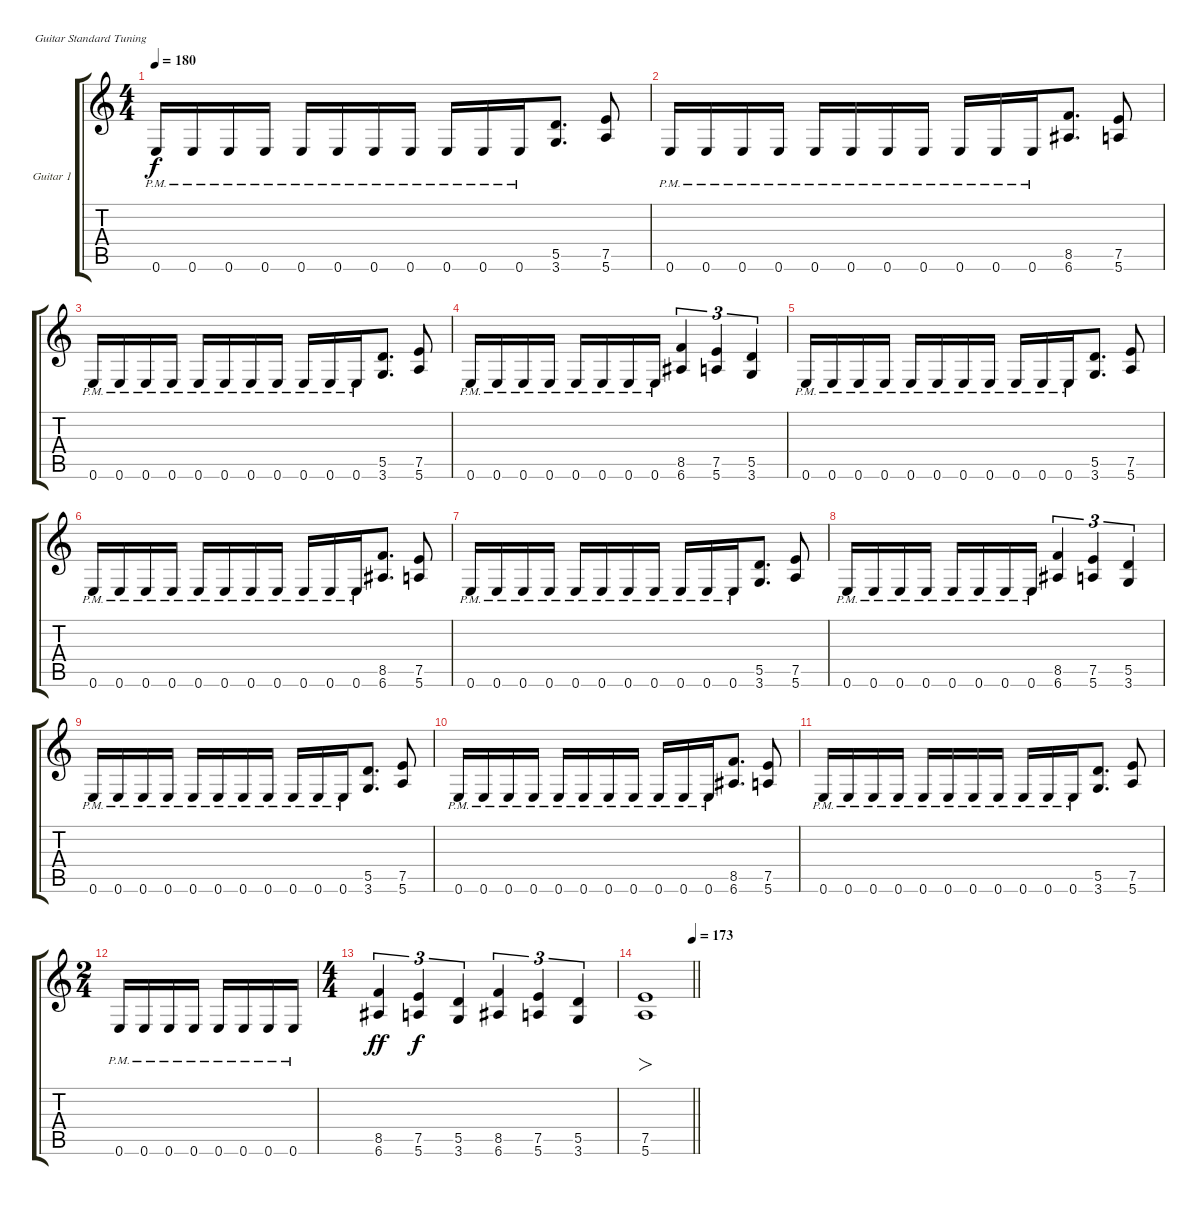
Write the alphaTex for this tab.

\bracketExtendMode groupsimilarinstruments
\firstSystemTrackNameOrientation horizontal
\otherSystemsTrackNameOrientation horizontal
\track ("Guitar 1" "Guitar 1") {instrument distortionguitar}
\staff {score tabs}
\tuning (E4 B3 G3 D3 A2 E2)
\ts (4 4)
\tempo 180
\clef g2
\ks c
0.6{pm}.16{dy f} 0.6{pm}.16 0.6{pm}.16 0.6{pm}.16 0.6{pm}.16 0.6{pm}.16 0.6{pm}.16 0.6{pm}.16 0.6{pm}.16 0.6{pm}.16 0.6{pm}.16 (5.5 3.6).8{d} (7.5 5.6).8 |
0.6{pm}.16 0.6{pm}.16 0.6{pm}.16 0.6{pm}.16 0.6{pm}.16 0.6{pm}.16 0.6{pm}.16 0.6{pm}.16 0.6{pm}.16 0.6{pm}.16 0.6{pm}.16 (8.5 6.6).8{d} (7.5 5.6).8 |
0.6{pm}.16 0.6{pm}.16 0.6{pm}.16 0.6{pm}.16 0.6{pm}.16 0.6{pm}.16 0.6{pm}.16 0.6{pm}.16 0.6{pm}.16 0.6{pm}.16 0.6{pm}.16 (5.5 3.6).8{d} (7.5 5.6).8 |
0.6{pm}.16 0.6{pm}.16 0.6{pm}.16 0.6{pm}.16 0.6{pm}.16 0.6{pm}.16 0.6{pm}.16 0.6{pm}.16 (8.5 6.6).4{tu (3 2)} (7.5 5.6).4{tu (3 2)} (5.5 3.6).4{tu (3 2)} |
0.6{pm}.16 0.6{pm}.16 0.6{pm}.16 0.6{pm}.16 0.6{pm}.16 0.6{pm}.16 0.6{pm}.16 0.6{pm}.16 0.6{pm}.16 0.6{pm}.16 0.6{pm}.16 (5.5 3.6).8{d} (7.5 5.6).8 |
0.6{pm}.16 0.6{pm}.16 0.6{pm}.16 0.6{pm}.16 0.6{pm}.16 0.6{pm}.16 0.6{pm}.16 0.6{pm}.16 0.6{pm}.16 0.6{pm}.16 0.6{pm}.16 (8.5 6.6).8{d} (7.5 5.6).8 |
0.6{pm}.16 0.6{pm}.16 0.6{pm}.16 0.6{pm}.16 0.6{pm}.16 0.6{pm}.16 0.6{pm}.16 0.6{pm}.16 0.6{pm}.16 0.6{pm}.16 0.6{pm}.16 (5.5 3.6).8{d} (7.5 5.6).8 |
0.6{pm}.16 0.6{pm}.16 0.6{pm}.16 0.6{pm}.16 0.6{pm}.16 0.6{pm}.16 0.6{pm}.16 0.6{pm}.16 (8.5 6.6).4{tu (3 2)} (7.5 5.6).4{tu (3 2)} (5.5 3.6).4{tu (3 2)} |
0.6{pm}.16 0.6{pm}.16 0.6{pm}.16 0.6{pm}.16 0.6{pm}.16 0.6{pm}.16 0.6{pm}.16 0.6{pm}.16 0.6{pm}.16 0.6{pm}.16 0.6{pm}.16 (5.5 3.6).8{d} (7.5 5.6).8 |
0.6{pm}.16 0.6{pm}.16 0.6{pm}.16 0.6{pm}.16 0.6{pm}.16 0.6{pm}.16 0.6{pm}.16 0.6{pm}.16 0.6{pm}.16 0.6{pm}.16 0.6{pm}.16 (8.5 6.6).8{d} (7.5 5.6).8 |
0.6{pm}.16 0.6{pm}.16 0.6{pm}.16 0.6{pm}.16 0.6{pm}.16 0.6{pm}.16 0.6{pm}.16 0.6{pm}.16 0.6{pm}.16 0.6{pm}.16 0.6{pm}.16 (5.5 3.6).8{d} (7.5 5.6).8 |
\ts (2 4)
\beaming (8 2 2)
0.6{pm}.16 0.6{pm}.16 0.6{pm}.16 0.6{pm}.16 0.6{pm}.16 0.6{pm}.16 0.6{pm}.16 0.6{pm}.16 |
\ts (4 4)
\beaming (8 2 2 2 2)
(8.5 6.6).4{tu (3 2) dy ff} (7.5 5.6).4{tu (3 2) dy f} (5.5 3.6).4{tu (3 2)} (8.5 6.6).4{tu (3 2)} (7.5 5.6).4{tu (3 2)} (5.5 3.6).4{tu (3 2)} |
\tempo (173 1)
\barLineRight lightlight
(7.5 5.6).1{fo}
